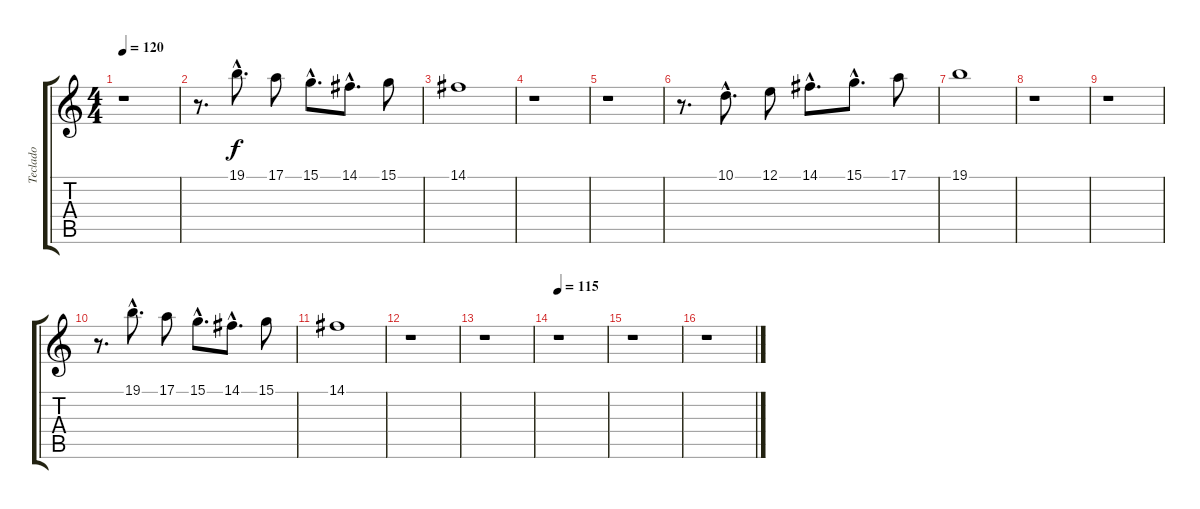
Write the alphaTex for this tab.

\track ("Teclado" "Teclado") {instrument stringensemble1}
\staff {score tabs}
\tuning (E4 B3 G3 D3 A2 E2) {hide}
\ts (4 4)
\tempo 120
\clef g2
\ks c
r.1{dy f} |
r.8{d} 19.1{hac}.8{d} 17.1.8 15.1{hac}.8{d} 14.1{hac}.8{d} 15.1.8 |
14.1.1 |
r.1 |
r.1 |
r.8{d} 10.1{hac}.8{d} 12.1.8 14.1{hac}.8{d} 15.1{hac}.8{d} 17.1.8 |
19.1.1 |
r.1 |
r.1 |
r.8{d} 19.1{hac}.8{d} 17.1.8 15.1{hac}.8{d} 14.1{hac}.8{d} 15.1.8 |
14.1.1 |
r.1 |
r.1 |
\tempo 115
r.1 |
r.1 |
r.1
